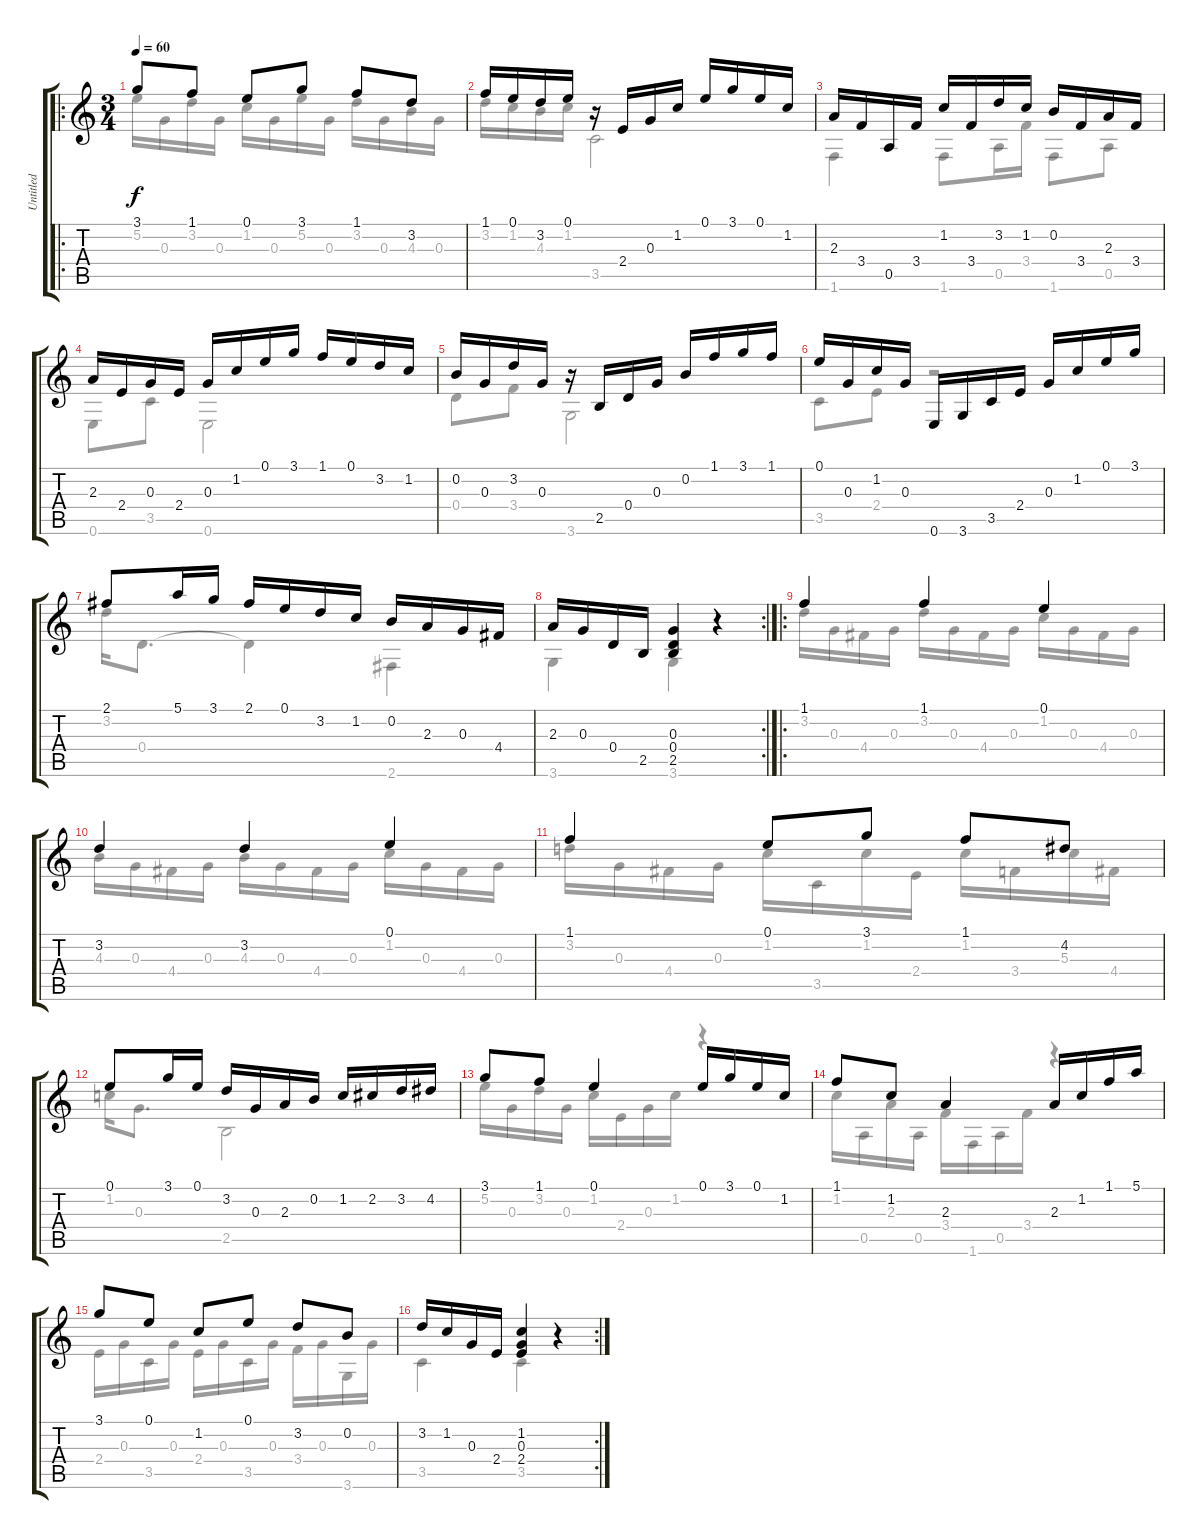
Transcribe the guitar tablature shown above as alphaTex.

\track ("Untitled" "Untitled") {instrument acousticguitarnylon}
\staff {score tabs}
\tuning (E4 B3 G3 D3 A2 E2) {hide}
\voice
\ro
\ts (3 4)
\tempo 60
\clef g2
\ks c
3.1.8{dy f instrument acousticguitarnylon} 1.1.8 0.1.8 3.1.8 1.1.8 3.2.8 |
1.1.16 0.1.16 3.2.16 0.1.16 r.16 2.4.16 0.3.16 1.2.16 0.1.16 3.1.16 0.1.16 1.2.16 |
2.3.16 3.4.16 0.5.16 3.4.16 1.2.16 3.4.16 3.2.16 1.2.16 0.2.16 3.4.16 2.3.16 3.4.16 |
2.3.16 2.4.16 0.3.16 2.4.16 0.3.16 1.2.16 0.1.16 3.1.16 1.1.16 0.1.16 3.2.16 1.2.16 |
0.2.16 0.3.16 3.2.16 0.3.16 r.16 2.5.16 0.4.16 0.3.16 0.2.16 1.1.16 3.1.16 1.1.16 |
0.1.16 0.3.16 1.2.16 0.3.16 0.6.16 3.6.16 3.5.16 2.4.16 0.3.16 1.2.16 0.1.16 3.1.16 |
2.1.8 5.1.16 3.1.16 2.1.16 0.1.16 3.2.16 1.2.16 0.2.16 2.3.16 0.3.16 4.4.16 |
\rc 2
2.3.16 0.3.16 0.4.16 2.5.16 (0.3 0.4 2.5).4 r.4 |
\ro
1.1.4 1.1.4 0.1.4 |
3.2.4 3.2.4 0.1.4 |
1.1.4 0.1.8 3.1.8 1.1.8 4.2.8 |
0.1.8 3.1.16 0.1.16 3.2.16 0.3.16 2.3.16 0.2.16 1.2.16 2.2.16 3.2.16 4.2.16 |
3.1.8 1.1.8 0.1.4 0.1.16 3.1.16 0.1.16 1.2.16 |
1.1.8 1.2.8 2.3.4 2.3.16 1.2.16 1.1.16 5.1.16 |
3.1.8 0.1.8 1.2.8 0.1.8 3.2.8 0.2.8 |
\rc 2
3.2.16 1.2.16 0.3.16 2.4.16 (1.2 0.3 2.4).4 r.4
\voice
\clef g2
\ottava regular
\simile none
\ks c
5.2.16{dy f} 0.3.16 3.2.16 0.3.16 1.2.16 0.3.16 5.2.16 0.3.16 3.2.16 0.3.16 4.3.16 0.3.16 |
3.2.16 1.2.16 4.3.16 1.2.16 3.5.2 |
1.6.4 1.6.8 0.5.16 3.4.16 1.6.8 0.5.8 |
0.6.8 3.5.8 0.6.2 |
0.4.8 3.4.8 3.6.2 |
3.5.8 2.4.8 r.2 |
3.2.16 0.4.8{d} 0.4{t}.4 2.6.4 |
3.6.4 3.6.4 r.4 |
3.2.16 0.3.16 4.4.16 0.3.16 3.2.16 0.3.16 4.4.16 0.3.16 1.2.16 0.3.16 4.4.16 0.3.16 |
4.3.16 0.3.16 4.4.16 0.3.16 4.3.16 0.3.16 4.4.16 0.3.16 1.2.16 0.3.16 4.4.16 0.3.16 |
3.2.16 0.3.16 4.4.16 0.3.16 1.2.16 3.5.16 1.2.16 2.4.16 1.2.16 3.4.16 5.3.16 4.4.16 |
1.2.16 0.3.8{d} 2.5.2 |
5.2.16 0.3.16 3.2.16 0.3.16 1.2.16 2.4.16 0.3.16 1.2.16 r.4 |
1.2.16 0.5.16 2.3.16 0.5.16 3.4.16 1.6.16 0.5.16 3.4.16 r.4 |
2.4.16 0.3.16 3.5.16 0.3.16 2.4.16 0.3.16 3.5.16 0.3.16 3.4.16 0.3.16 3.6.16 0.3.16 |
3.5.4 3.5.4 r.4
